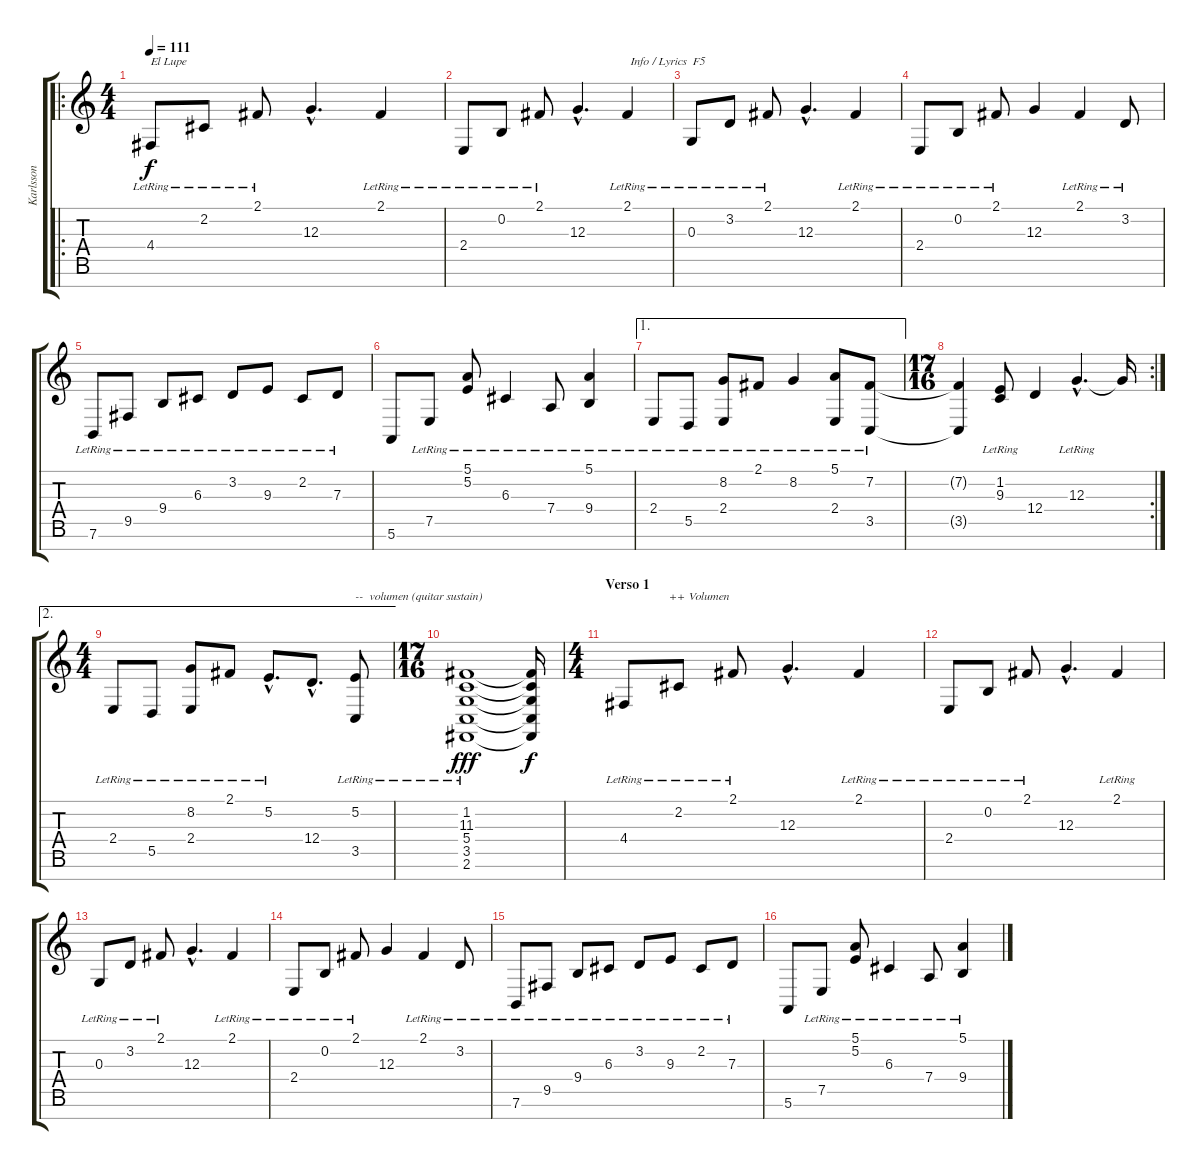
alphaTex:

\track ("Karlsson " "Karlsson ") {instrument acousticgrandpiano}
\staff {score tabs}
\tuning (E4 B3 G3 D3 A2 E2 B1) {hide}
\ro
\ts (4 4)
\tempo 111
\clef g2
\ks c
4.4{lr}.8{txt "El Lupe" dy f instrument acousticgrandpiano} 2.2{lr}.8 2.1{lr}.8 12.3{hac}.4{d} 2.1{lr}.4 |
2.4{lr}.8 0.2{lr}.8 2.1{lr}.8 12.3{hac}.4{d} 2.1{lr}.4{txt " Info / Lyrics  F5 "} |
0.3{lr}.8 3.2{lr}.8 2.1{lr}.8 12.3{hac}.4{d} 2.1{lr}.4 |
2.4{lr}.8 0.2{lr}.8 2.1{lr}.8 12.3.4 2.1{lr}.4 3.2{lr}.8 |
7.6{lr}.8 9.5{lr}.8 9.4{lr}.8 6.3{lr}.8 3.2{lr}.8 9.3{lr}.8 2.2{lr}.8 7.3{lr}.8 |
5.6.8 7.5{lr}.8 (5.1{lr} 5.2{lr}).8 6.3{lr}.4 7.4{lr}.8 (5.1{lr} 9.4{lr}).4 |
\ae 1
2.4{lr}.8 5.5{lr}.8 (8.2{lr} 2.4{lr}).8 2.1{lr}.8 8.2{lr}.4 (5.1{lr} 2.4{lr}).8 (7.2{lr} 3.5{lr}).8 |
\rc 2
\ts (17 16)
(7.2{t} 3.5{t}).4 (1.2{lr} 9.3{lr}).8 12.4.4 12.3{hac lr}.4{d} 12.3{t}.16 |
\ae 2
\ts (4 4)
2.4{lr}.8 5.5{lr}.8 (8.2{lr} 2.4{lr}).8 2.1{lr}.8 5.2{hac lr}.8{d} 12.4{hac}.8{d} (5.2{lr} 3.5{lr}).8{txt "--  volumen (quitar sustain)"} |
\ts (17 16)
(1.2{lr} 11.3{lr} 5.4{lr} 3.5{lr} 2.6{lr}).1{dy fff volume 5} (1.2{t} 11.3{t} 5.4{t} 3.5{t} 2.6{t}).16{dy f} |
\ts (4 4)
\section ("" "Verso 1")
4.4{lr}.8{txt "               ++ Volumen" volume 13} 2.2{lr}.8 2.1{lr}.8 12.3{hac}.4{d} 2.1{lr}.4 |
2.4{lr}.8 0.2{lr}.8 2.1{lr}.8 12.3{hac}.4{d} 2.1{lr}.4 |
0.3{lr}.8 3.2{lr}.8 2.1{lr}.8 12.3{hac}.4{d} 2.1{lr}.4 |
2.4{lr}.8 0.2{lr}.8 2.1{lr}.8 12.3.4 2.1{lr}.4 3.2{lr}.8 |
7.6{lr}.8 9.5{lr}.8 9.4{lr}.8 6.3{lr}.8 3.2{lr}.8 9.3{lr}.8 2.2{lr}.8 7.3{lr}.8 |
5.6.8 7.5{lr}.8 (5.1{lr} 5.2{lr}).8 6.3{lr}.4 7.4{lr}.8 (5.1{lr} 9.4{lr}).4
